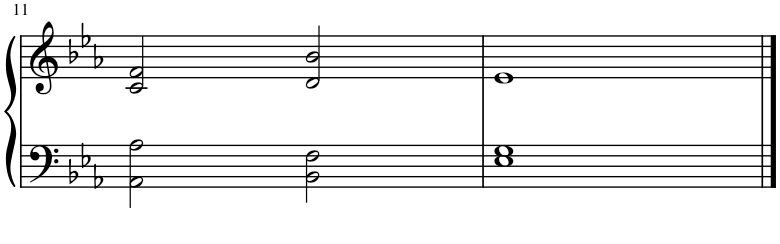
**kern	**kern
*part1	*part1
*staff2	*staff1
*I"Piano	*
*I'Pno.	*
!!LO:PB:g=z
*clefF4	*clefG2
*k[b-e-a-]	*k[b-e-a-]
*M2/2	*M2/2
=11	=11
2AA-\ 2A-\	2c/ 2f/
2BB-\ 2F\	2d/ 2b-/
=12	=12
1E- 1G	1e-
==	==
*-	*-
